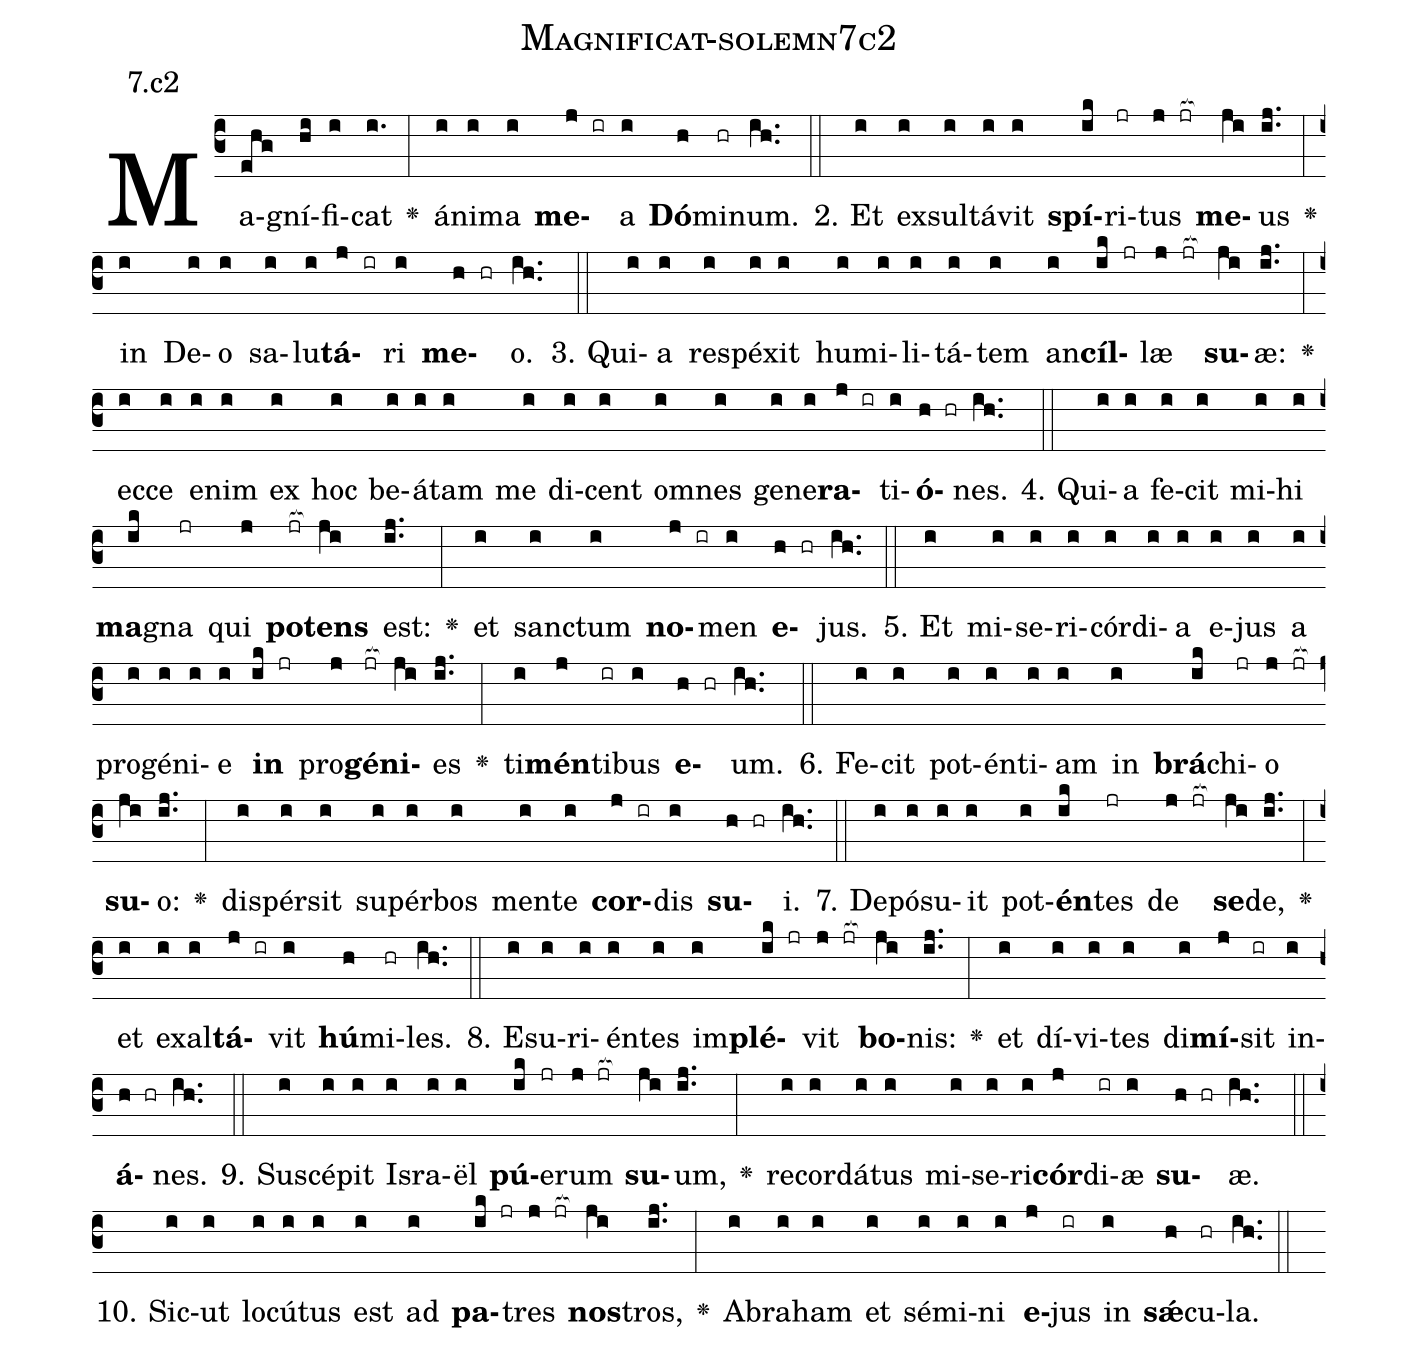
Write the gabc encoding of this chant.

name: Magnificat-solemn7c2;
annotation: 7.c2;
%%
(c3)Ma(ehg)gní(hi)fi(i)cat(i.) <v>\greheightstar</v>(:) á(i)ni(i)ma(i) <b>me</b>(j ir)a(i) <b>Dó</b>(h)mi(hr)num.(ih..) (::)
2. Et(i) ex(i)sul(i)tá(i)vit(i) <b>spí</b>(ik)ri(jr)tus(j jr[ocb:1{]) <b>me</b>(ji[ocb:0}])us(ij..) <v>\greheightstar</v>(:) in(i) De(i)o(i) sa(i)lu(i)<b>tá</b>(j ir)ri(i) <b>me</b>(h hr)o.(ih..) (::)
3. Qui(i)a(i) re(i)spé(i)xit(i) hu(i)mi(i)li(i)tá(i)tem(i) an(i)<b>cíl</b>(ik jr)læ(j jr[ocb:1{]) <b>su</b>(ji[ocb:0}])æ:(ij..) <v>\greheightstar</v>(:) ec(i)ce(i) e(i)nim(i) ex(i) hoc(i) be(i)á(i)tam(i) me(i) di(i)cent(i) om(i)nes(i) ge(i)ne(i)<b>ra</b>(j ir)ti(i)<b>ó</b>(h hr)nes.(ih..) (::)
4. Qui(i)a(i) fe(i)cit(i) mi(i)hi(i) <b>ma</b>(ik)gna(jr) qui(j) <b>pot</b>(jr[ocb:1{])<b>ens</b>(ji[ocb:0}]) est:(ij..) <v>\greheightstar</v>(:) et(i) sanc(i)tum(i) <b>no</b>(j ir)men(i) <b>e</b>(h hr)jus.(ih..) (::)
5. Et(i) mi(i)se(i)ri(i)cór(i)di(i)a(i) e(i)jus(i) a(i) pro(i)gé(i)ni(i)e(i) <b>in</b>(ik jr) pro(j)<b>gé</b>(jr[ocb:1{])<b>ni</b>(ji[ocb:0}])es(ij..) <v>\greheightstar</v>(:) ti(i)<b>mén</b>(j)ti(ir)bus(i) <b>e</b>(h hr)um.(ih..) (::)
6. Fe(i)cit(i) pot(i)én(i)ti(i)am(i) in(i) <b>brá</b>(ik)chi(jr)o(j jr[ocb:1{]) <b>su</b>(ji[ocb:0}])o:(ij..) <v>\greheightstar</v>(:) di(i)spér(i)sit(i) su(i)pér(i)bos(i) men(i)te(i) <b>cor</b>(j ir)dis(i) <b>su</b>(h hr)i.(ih..) (::)
7. De(i)pó(i)su(i)it(i) pot(i)<b>én</b>(ik)tes(jr) de(j jr[ocb:1{]) <b>se</b>(ji[ocb:0}])de,(ij..) <v>\greheightstar</v>(:) et(i) ex(i)al(i)<b>tá</b>(j ir)vit(i) <b>hú</b>(h)mi(hr)les.(ih..) (::)
8. E(i)su(i)ri(i)én(i)tes(i) im(i)<b>plé</b>(ik jr)vit(j jr[ocb:1{]) <b>bo</b>(ji[ocb:0}])nis:(ij..) <v>\greheightstar</v>(:) et(i) dí(i)vi(i)tes(i) di(i)<b>mí</b>(j)sit(ir) in(i)<b>á</b>(h hr)nes.(ih..) (::)
9. Su(i)scé(i)pit(i) Is(i)ra(i)ël(i) <b>pú</b>(ik)e(jr)rum(j jr[ocb:1{]) <b>su</b>(ji[ocb:0}])um,(ij..) <v>\greheightstar</v>(:) re(i)cor(i)dá(i)tus(i) mi(i)se(i)ri(i)<b>cór</b>(j)di(ir)æ(i) <b>su</b>(h hr)æ.(ih..) (::)
10. Sic(i)ut(i) lo(i)cú(i)tus(i) est(i) ad(i) <b>pa</b>(ik jr)tres(j jr[ocb:1{]) <b>nos</b>(ji[ocb:0}])tros,(ij..) <v>\greheightstar</v>(:) A(i)bra(i)ham(i) et(i) sé(i)mi(i)ni(i) <b>e</b>(j)jus(ir) in(i) <b>sǽ</b>(h)cu(hr)la.(ih..) (::)
